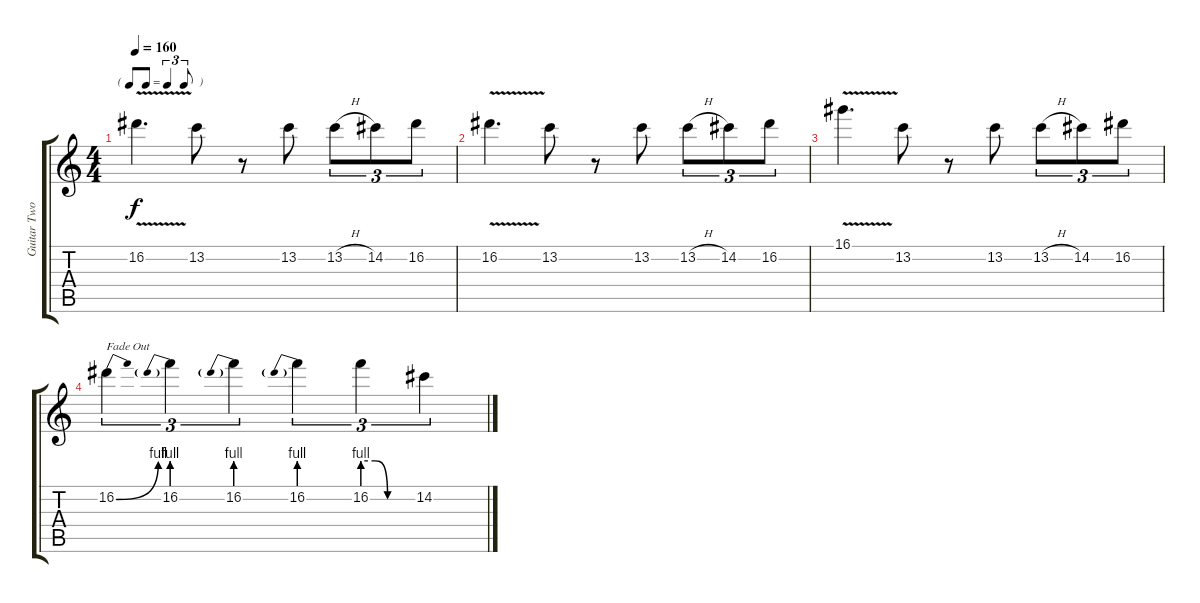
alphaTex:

\track ("Guitar Two" "Guitar Two") {instrument electricguitarjazz}
\staff {score tabs}
\tuning (E4 B3 G3 D3 A2 E2) {hide}
\ts (4 4)
\tf triplet8th
\tempo 160
\clef g2
\ks c
16.2{v}.4{d dy f} 13.2.8 r.8 13.2.8 13.2{h}.8{tu (3 2)} 14.2.8{tu (3 2)} 16.2.8{tu (3 2)} |
16.2{v}.4{d} 13.2.8 r.8 13.2.8 13.2{h}.8{tu (3 2)} 14.2.8{tu (3 2)} 16.2.8{tu (3 2)} |
16.1{v}.4{d} 13.2.8 r.8 13.2.8 13.2{h}.8{tu (3 2)} 14.2.8{tu (3 2)} 16.2.8{tu (3 2)} |
16.2{be (bend 0 0 60 4)}.4{tu (3 2) txt "Fade Out"} 16.2{be (prebend 0 4 60 4)}.4{tu (3 2)} 16.2{be (prebend 0 4 60 4)}.4{tu (3 2)} 16.2{be (prebend 0 4 60 4)}.4{tu (3 2)} 16.2{be (custom 0 4 15 4 30 0 60 0)}.4{tu (3 2)} 14.2.4{tu (3 2)}
